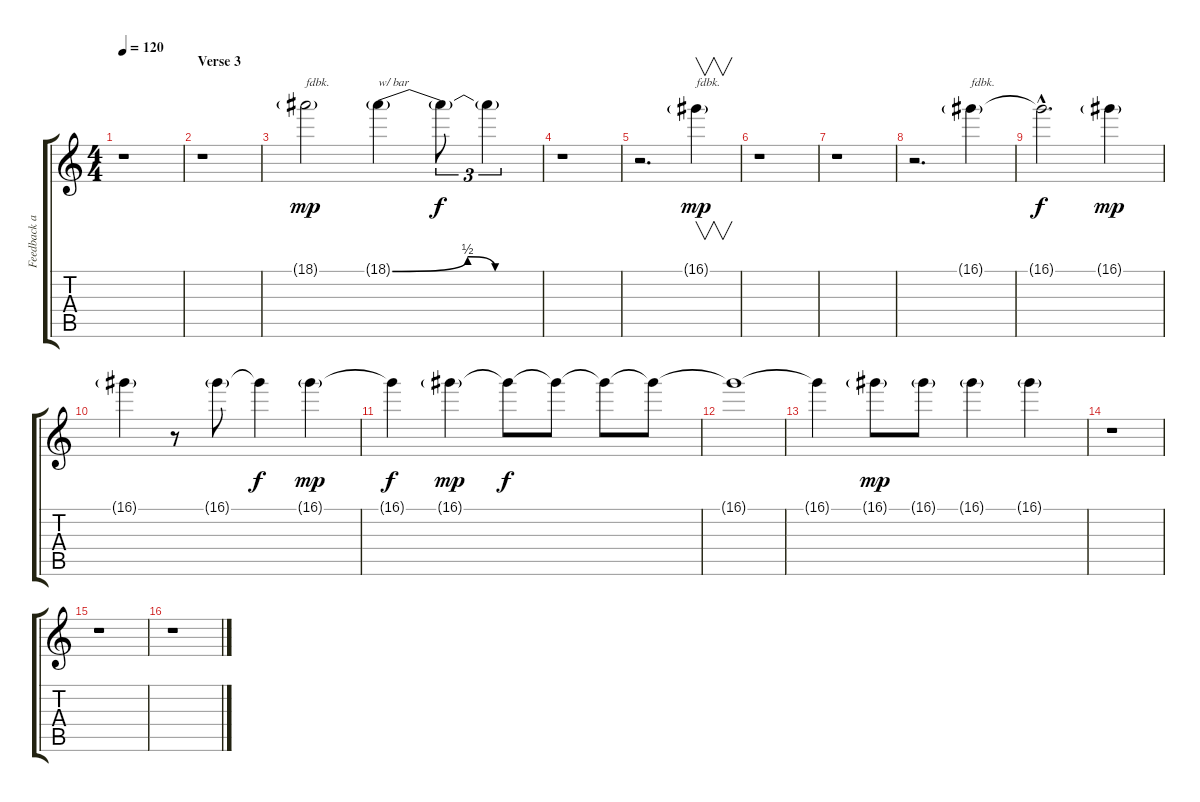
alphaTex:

\track ("Feedback and effects" "Feedback a") {instrument distortionguitar}
\staff {score tabs}
\tuning (E4 B3 G3 D3 A2 E2) {hide}
\ts (4 4)
\tempo 120
\clef g2
\ks c
r.1{dy f} |
\section ("" "Verse 3")
r.1 |
18.1{g}.2{txt "fdbk." dy mp} 18.1{be (custom 0 0 30 2 41 0 60 0) g}.4{txt "w/ bar"} 18.1{t}.8{tu (3 2) dy f} 18.1{t}.4{tu (3 2)} |
r.1 |
r.2{d} 16.1{g}.4{v txt "fdbk." dy mp} |
r.1 |
r.1 |
r.2{d} 16.1{g}.4{txt "fdbk."} |
16.1{hac t}.2{d dy f} 16.1{g}.4{dy mp} |
16.1{g}.4 r.8 16.1{g}.8 16.1{t}.4{dy f} 16.1{g}.4{dy mp} |
16.1{t}.4{dy f} 16.1{g}.4{dy mp} 16.1{t}.8{dy f} 16.1{t}.8 16.1{t}.8 16.1{t}.8 |
16.1{t}.1 |
16.1{t}.4 16.1{g}.8{dy mp} 16.1{g}.8 16.1{g}.4 16.1{g}.4 |
r.1 |
r.1 |
r.1
